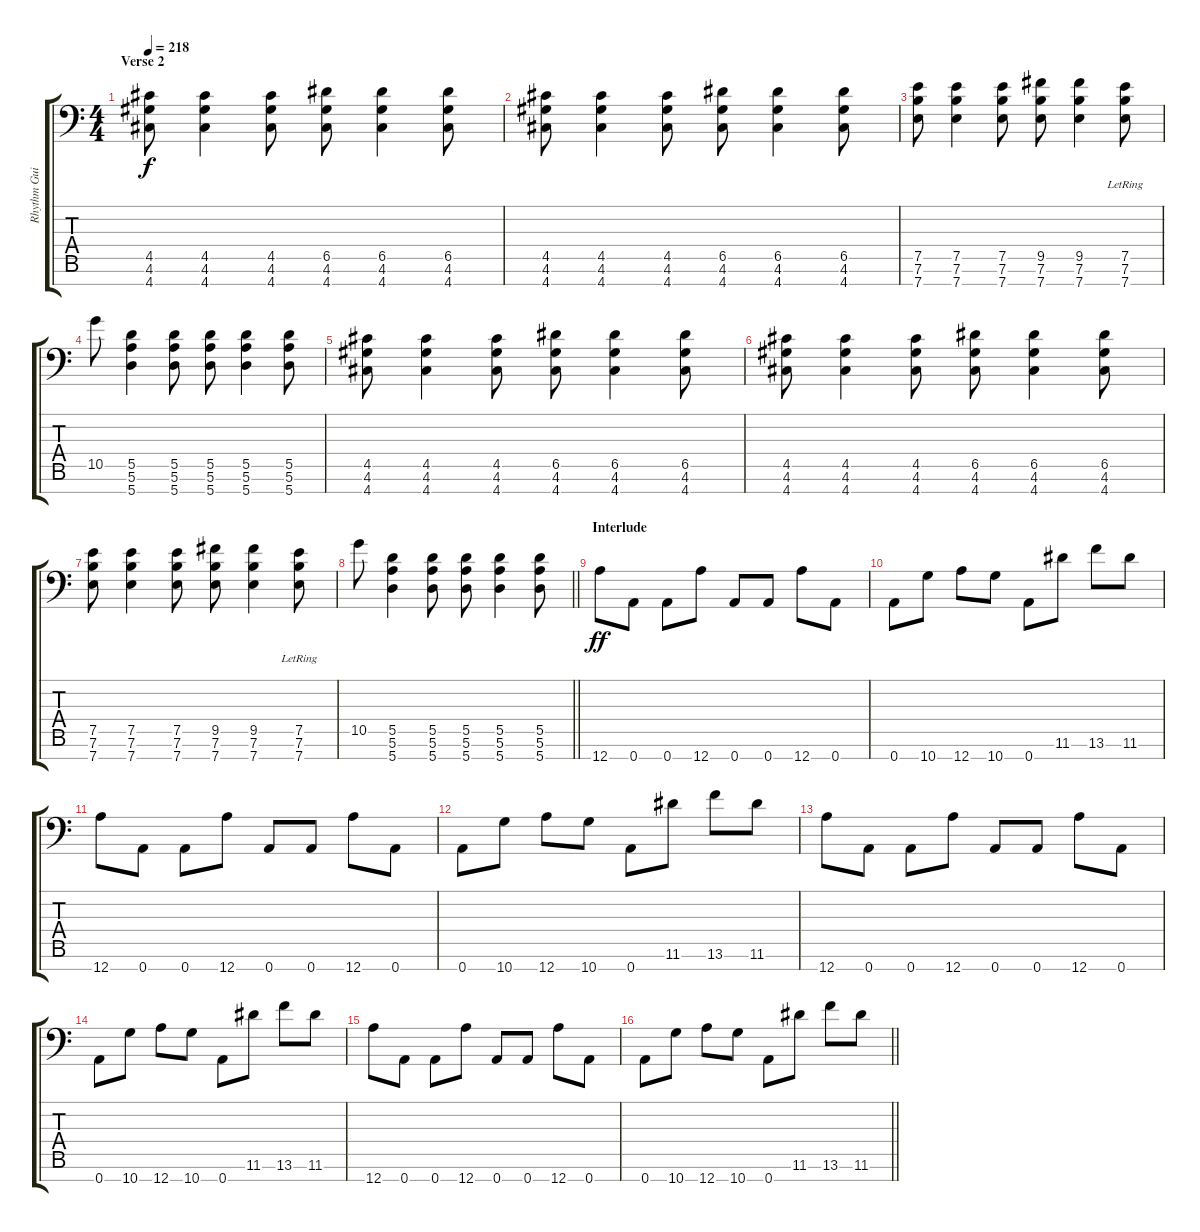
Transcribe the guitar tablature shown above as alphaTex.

\track ("Rhythm Guitar 1" "Rhythm Gui") {instrument distortionguitar}
\staff {score tabs}
\tuning (E4 B3 G3 D3 A2 E2 A1) {hide}
\ts (4 4)
\section ("" "Verse 2")
\tempo 218
\clef f4
\ks c
(4.5 4.6 4.7).8{dy f} (4.5 4.6 4.7).4 (4.5 4.6 4.7).8 (6.5 4.6 4.7).8 (6.5 4.6 4.7).4 (6.5 4.6 4.7).8 |
(4.5 4.6 4.7).8 (4.5 4.6 4.7).4 (4.5 4.6 4.7).8 (6.5 4.6 4.7).8 (6.5 4.6 4.7).4 (6.5 4.6 4.7).8 |
(7.5 7.6 7.7).8 (7.5 7.6 7.7).4 (7.5 7.6 7.7).8 (9.5 7.6 7.7).8 (9.5 7.6 7.7).4 (7.5 7.6{lr} 7.7{lr}).8 |
10.5.8 (5.5 5.6 5.7).4 (5.5 5.6 5.7).8 (5.5 5.6 5.7).8 (5.5 5.6 5.7).4 (5.5 5.6 5.7).8 |
(4.5 4.6 4.7).8 (4.5 4.6 4.7).4 (4.5 4.6 4.7).8 (6.5 4.6 4.7).8 (6.5 4.6 4.7).4 (6.5 4.6 4.7).8 |
(4.5 4.6 4.7).8 (4.5 4.6 4.7).4 (4.5 4.6 4.7).8 (6.5 4.6 4.7).8 (6.5 4.6 4.7).4 (6.5 4.6 4.7).8 |
(7.5 7.6 7.7).8 (7.5 7.6 7.7).4 (7.5 7.6 7.7).8 (9.5 7.6 7.7).8 (9.5 7.6 7.7).4 (7.5 7.6{lr} 7.7{lr}).8 |
\barLineRight lightlight
10.5.8 (5.5 5.6 5.7).4 (5.5 5.6 5.7).8 (5.5 5.6 5.7).8 (5.5 5.6 5.7).4 (5.5 5.6 5.7).8 |
\section ("" "Interlude")
12.7.8{dy ff} 0.7.8 0.7.8 12.7.8 0.7.8 0.7.8 12.7.8 0.7.8 |
0.7.8 10.7.8 12.7.8 10.7.8 0.7.8 11.6.8 13.6.8 11.6.8 |
12.7.8 0.7.8 0.7.8 12.7.8 0.7.8 0.7.8 12.7.8 0.7.8 |
0.7.8 10.7.8 12.7.8 10.7.8 0.7.8 11.6.8 13.6.8 11.6.8 |
12.7.8 0.7.8 0.7.8 12.7.8 0.7.8 0.7.8 12.7.8 0.7.8 |
0.7.8 10.7.8 12.7.8 10.7.8 0.7.8 11.6.8 13.6.8 11.6.8 |
12.7.8 0.7.8 0.7.8 12.7.8 0.7.8 0.7.8 12.7.8 0.7.8 |
\barLineRight lightlight
0.7.8 10.7.8 12.7.8 10.7.8 0.7.8 11.6.8 13.6.8 11.6.8
